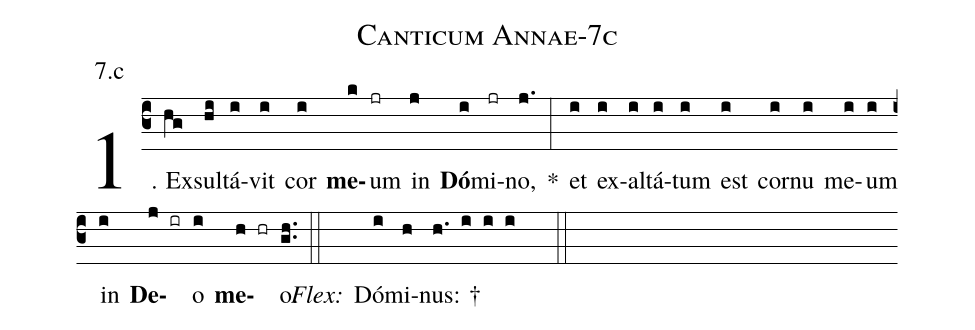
name: Canticum Annae-7c;
annotation: 7.c;
%%
(c3)1. Ex(hg)sul(hi)tá(i)vit(i) cor(i) <b>me</b>(k)um(jr) in(j) <b>Dó</b>(i)mi(jr)no,(j.) *(:) et(i) ex(i)al(i)tá(i)tum(i) est(i) cor(i)nu(i) me(i)um(i) in(i) <b>De</b>(j ir)o(i) <b>me</b>(h hr)o.(gh..) (::)
<i>Flex:</i>()  Dó(i)mi(h)nus: †(h. i i i  ::)
